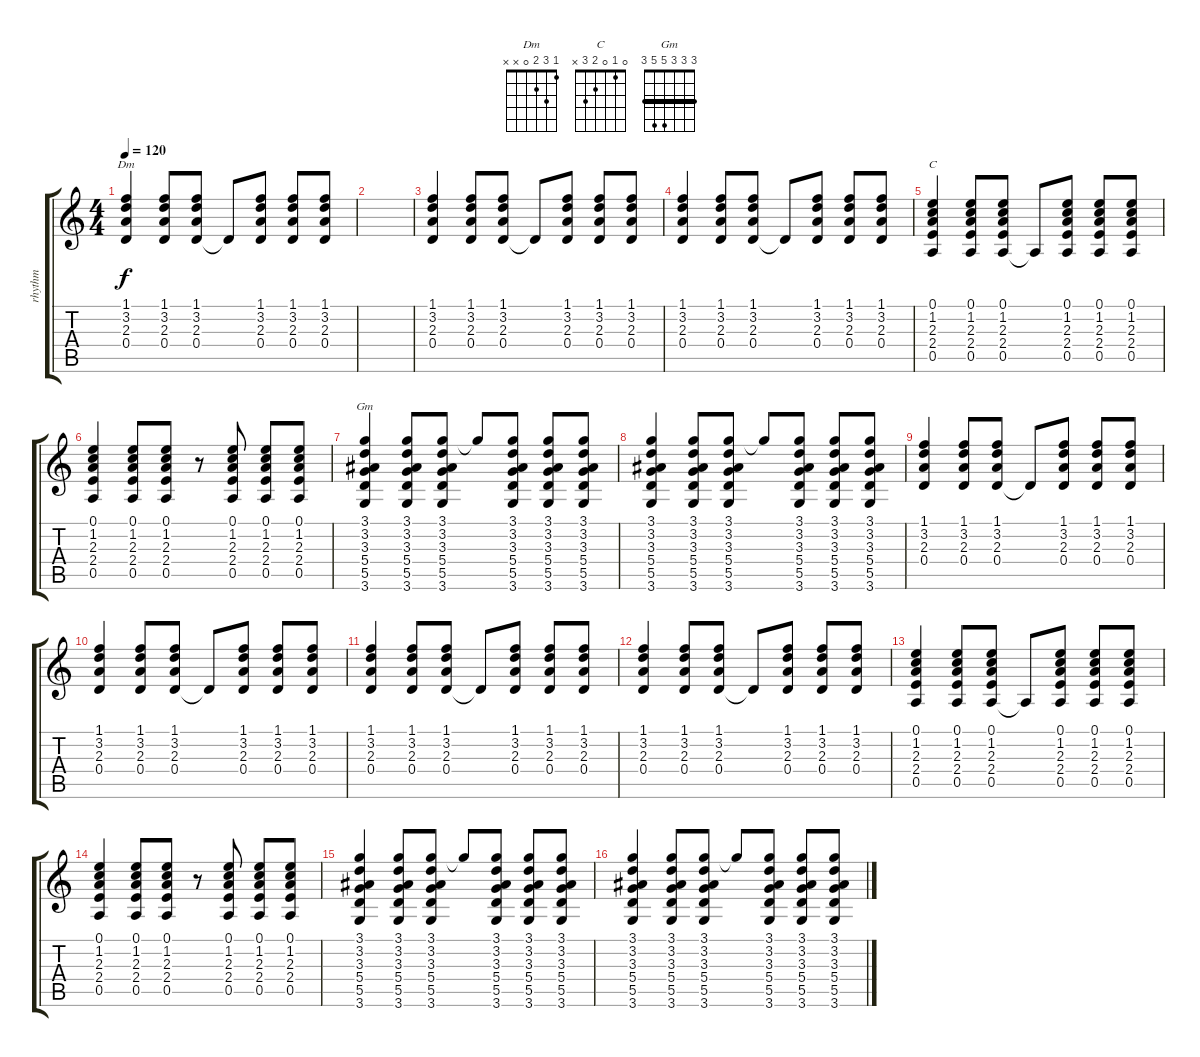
\track ("rhythm" "rhythm") {instrument acousticguitarsteel}
\staff {score tabs}
\tuning (E4 B3 G3 D3 A2 E2) {hide}
\chord ("Dm" 1 3 2 0 x x)
\chord ("C" 0 1 0 2 3 x)
\chord ("Gm" 3 3 3 5 5 3) {barre 3}
\ts (4 4)
\tempo 120
\clef g2
\ks c
(1.1 3.2 2.3 0.4).4{ch "Dm" dy f} (1.1 3.2 2.3 0.4).8 (1.1 3.2 2.3 0.4).8 0.4{t}.8 (1.1 3.2 2.3 0.4).8 (1.1 3.2 2.3 0.4).8 (1.1 3.2 2.3 0.4).8 |
|
(1.1 3.2 2.3 0.4).4 (1.1 3.2 2.3 0.4).8 (1.1 3.2 2.3 0.4).8 0.4{t}.8 (1.1 3.2 2.3 0.4).8 (1.1 3.2 2.3 0.4).8 (1.1 3.2 2.3 0.4).8 |
(1.1 3.2 2.3 0.4).4 (1.1 3.2 2.3 0.4).8 (1.1 3.2 2.3 0.4).8 0.4{t}.8 (1.1 3.2 2.3 0.4).8 (1.1 3.2 2.3 0.4).8 (1.1 3.2 2.3 0.4).8 |
(0.1 1.2 2.3 2.4 0.5).4{ch "C"} (0.1 1.2 2.3 2.4 0.5).8 (0.1 1.2 2.3 2.4 0.5).8 0.5{t}.8 (0.1 1.2 2.3 2.4 0.5).8 (0.1 1.2 2.3 2.4 0.5).8 (0.1 1.2 2.3 2.4 0.5).8 |
(0.1 1.2 2.3 2.4 0.5).4 (0.1 1.2 2.3 2.4 0.5).8 (0.1 1.2 2.3 2.4 0.5).8 r.8 (0.1 1.2 2.3 2.4 0.5).8 (0.1 1.2 2.3 2.4 0.5).8 (0.1 1.2 2.3 2.4 0.5).8 |
(3.1 3.2 3.3 5.4 5.5 3.6).4{ch "Gm"} (3.1 3.2 3.3 5.4 5.5 3.6).8 (3.1 3.2 3.3 5.4 5.5 3.6).8 3.1{t}.8 (3.1 3.2 3.3 5.4 5.5 3.6).8 (3.1 3.2 3.3 5.4 5.5 3.6).8 (3.1 3.2 3.3 5.4 5.5 3.6).8 |
(3.1 3.2 3.3 5.4 5.5 3.6).4 (3.1 3.2 3.3 5.4 5.5 3.6).8 (3.1 3.2 3.3 5.4 5.5 3.6).8 3.1{t}.8 (3.1 3.2 3.3 5.4 5.5 3.6).8 (3.1 3.2 3.3 5.4 5.5 3.6).8 (3.1 3.2 3.3 5.4 5.5 3.6).8 |
(1.1 3.2 2.3 0.4).4 (1.1 3.2 2.3 0.4).8 (1.1 3.2 2.3 0.4).8 0.4{t}.8 (1.1 3.2 2.3 0.4).8 (1.1 3.2 2.3 0.4).8 (1.1 3.2 2.3 0.4).8 |
(1.1 3.2 2.3 0.4).4 (1.1 3.2 2.3 0.4).8 (1.1 3.2 2.3 0.4).8 0.4{t}.8 (1.1 3.2 2.3 0.4).8 (1.1 3.2 2.3 0.4).8 (1.1 3.2 2.3 0.4).8 |
(1.1 3.2 2.3 0.4).4 (1.1 3.2 2.3 0.4).8 (1.1 3.2 2.3 0.4).8 0.4{t}.8 (1.1 3.2 2.3 0.4).8 (1.1 3.2 2.3 0.4).8 (1.1 3.2 2.3 0.4).8 |
(1.1 3.2 2.3 0.4).4 (1.1 3.2 2.3 0.4).8 (1.1 3.2 2.3 0.4).8 0.4{t}.8 (1.1 3.2 2.3 0.4).8 (1.1 3.2 2.3 0.4).8 (1.1 3.2 2.3 0.4).8 |
(0.1 1.2 2.3 2.4 0.5).4 (0.1 1.2 2.3 2.4 0.5).8 (0.1 1.2 2.3 2.4 0.5).8 0.5{t}.8 (0.1 1.2 2.3 2.4 0.5).8 (0.1 1.2 2.3 2.4 0.5).8 (0.1 1.2 2.3 2.4 0.5).8 |
(0.1 1.2 2.3 2.4 0.5).4 (0.1 1.2 2.3 2.4 0.5).8 (0.1 1.2 2.3 2.4 0.5).8 r.8 (0.1 1.2 2.3 2.4 0.5).8 (0.1 1.2 2.3 2.4 0.5).8 (0.1 1.2 2.3 2.4 0.5).8 |
(3.1 3.2 3.3 5.4 5.5 3.6).4 (3.1 3.2 3.3 5.4 5.5 3.6).8 (3.1 3.2 3.3 5.4 5.5 3.6).8 3.1{t}.8 (3.1 3.2 3.3 5.4 5.5 3.6).8 (3.1 3.2 3.3 5.4 5.5 3.6).8 (3.1 3.2 3.3 5.4 5.5 3.6).8 |
(3.1 3.2 3.3 5.4 5.5 3.6).4 (3.1 3.2 3.3 5.4 5.5 3.6).8 (3.1 3.2 3.3 5.4 5.5 3.6).8 3.1{t}.8 (3.1 3.2 3.3 5.4 5.5 3.6).8 (3.1 3.2 3.3 5.4 5.5 3.6).8 (3.1 3.2 3.3 5.4 5.5 3.6).8
